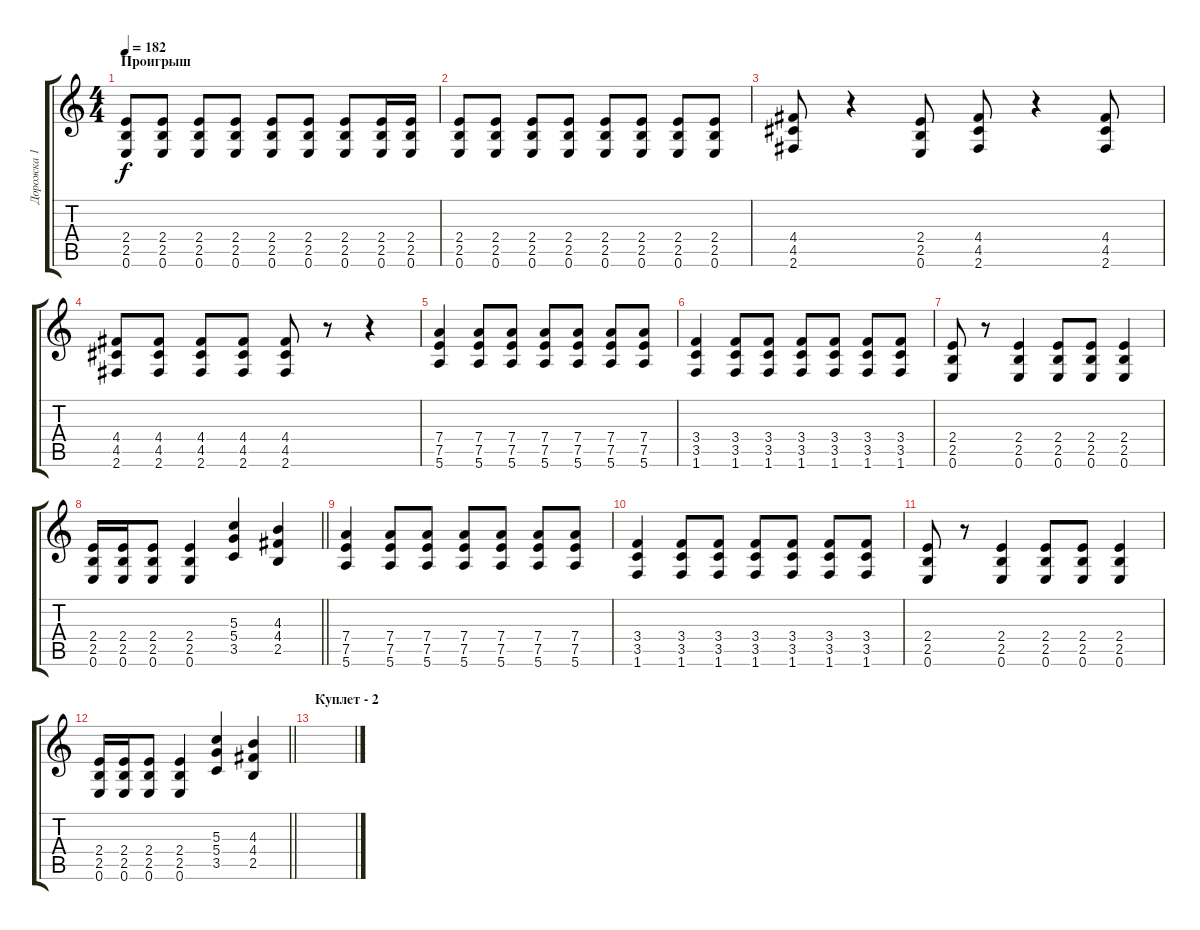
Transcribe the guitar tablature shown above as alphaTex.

\track ("Дорожка 1" "Дорожка 1") {instrument distortionguitar}
\staff {score tabs}
\tuning (E4 B3 G3 D3 A2 E2) {hide}
\ts (4 4)
\section ("" "Проигрыш")
\tempo 182
\clef g2
\ks c
(2.4 2.5 0.6).8{dy f} (2.4 2.5 0.6).8 (2.4 2.5 0.6).8 (2.4 2.5 0.6).8 (2.4 2.5 0.6).8 (2.4 2.5 0.6).8 (2.4 2.5 0.6).8 (2.4 2.5 0.6).16 (2.4 2.5 0.6).16 |
(2.4 2.5 0.6).8 (2.4 2.5 0.6).8 (2.4 2.5 0.6).8 (2.4 2.5 0.6).8 (2.4 2.5 0.6).8 (2.4 2.5 0.6).8 (2.4 2.5 0.6).8 (2.4 2.5 0.6).8 |
(4.4 4.5 2.6).8 r.4 (2.4 2.5 0.6).8 (4.4 4.5 2.6).8 r.4 (4.4 4.5 2.6).8 |
(4.4 4.5 2.6).8 (4.4 4.5 2.6).8 (4.4 4.5 2.6).8 (4.4 4.5 2.6).8 (4.4 4.5 2.6).8 r.8 r.4 |
(7.4 7.5 5.6).4 (7.4 7.5 5.6).8 (7.4 7.5 5.6).8 (7.4 7.5 5.6).8 (7.4 7.5 5.6).8 (7.4 7.5 5.6).8 (7.4 7.5 5.6).8 |
(3.4 3.5 1.6).4 (3.4 3.5 1.6).8 (3.4 3.5 1.6).8 (3.4 3.5 1.6).8 (3.4 3.5 1.6).8 (3.4 3.5 1.6).8 (3.4 3.5 1.6).8 |
(2.4 2.5 0.6).8 r.8 (2.4 2.5 0.6).4 (2.4 2.5 0.6).8 (2.4 2.5 0.6).8 (2.4 2.5 0.6).4 |
\barLineRight lightlight
(2.4 2.5 0.6).16 (2.4 2.5 0.6).16 (2.4 2.5 0.6).8 (2.4 2.5 0.6).4 (5.3 5.4 3.5).4 (4.3 4.4 2.5).4 |
(7.4 7.5 5.6).4 (7.4 7.5 5.6).8 (7.4 7.5 5.6).8 (7.4 7.5 5.6).8 (7.4 7.5 5.6).8 (7.4 7.5 5.6).8 (7.4 7.5 5.6).8 |
(3.4 3.5 1.6).4 (3.4 3.5 1.6).8 (3.4 3.5 1.6).8 (3.4 3.5 1.6).8 (3.4 3.5 1.6).8 (3.4 3.5 1.6).8 (3.4 3.5 1.6).8 |
(2.4 2.5 0.6).8 r.8 (2.4 2.5 0.6).4 (2.4 2.5 0.6).8 (2.4 2.5 0.6).8 (2.4 2.5 0.6).4 |
\barLineRight lightlight
(2.4 2.5 0.6).16 (2.4 2.5 0.6).16 (2.4 2.5 0.6).8 (2.4 2.5 0.6).4 (5.3 5.4 3.5).4 (4.3 4.4 2.5).4 |
\section ("" "Куплет - 2")
